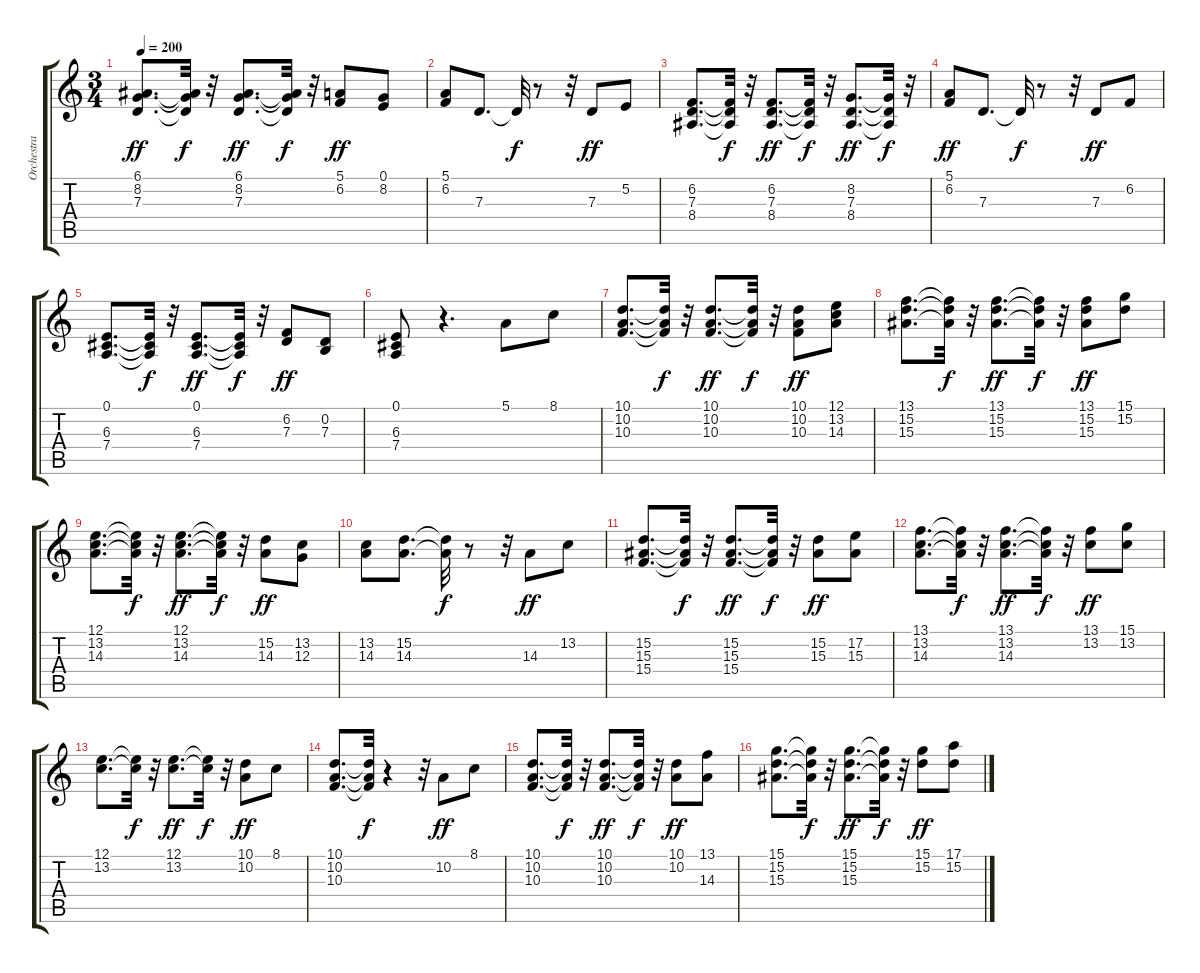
\track ("Orchestra" "Orchestra") {instrument stringensemble1}
\staff {score tabs}
\tuning (E4 B3 G3 D3 A2 E2) {hide}
\ts (3 4)
\tempo 200
\clef g2
\ks c
(6.1 8.2 7.3).8{d dy ff} (6.1{t} 8.2{t} 7.3{t}).32{dy f} r.32 (6.1 8.2 7.3).8{d dy ff} (6.1{t} 8.2{t} 7.3{t}).32{dy f} r.32 (5.1 6.2).8{dy ff} (0.1 8.2).8 |
(5.1 6.2).8 7.3.8{d} 7.3{t}.32{dy f} r.8 r.32 7.3.8{dy ff} 5.2.8 |
(6.2 7.3 8.4).8{d} (6.2{t} 7.3{t} 8.4{t}).32{dy f} r.32 (6.2 7.3 8.4).8{d dy ff} (6.2{t} 7.3{t} 8.4{t}).32{dy f} r.32 (8.2 7.3 8.4).8{d dy ff} (8.2{t} 7.3{t} 8.4{t}).32{dy f} r.32 |
(5.1 6.2).8{dy ff} 7.3.8{d} 7.3{t}.32{dy f} r.8 r.32 7.3.8{dy ff} 6.2.8 |
(0.1 6.3 7.4).8{d} (0.1{t} 6.3{t} 7.4{t}).32{dy f} r.32 (0.1 6.3 7.4).8{d dy ff} (0.1{t} 6.3{t} 7.4{t}).32{dy f} r.32 (6.2 7.3).8{dy ff} (0.2 7.3).8 |
(0.1 6.3 7.4).8 r.4{d} 5.1.8 8.1.8 |
(10.1 10.2 10.3).8{d} (10.1{t} 10.2{t} 10.3{t}).32{dy f} r.32 (10.1 10.2 10.3).8{d dy ff} (10.1{t} 10.2{t} 10.3{t}).32{dy f} r.32 (10.1 10.2 10.3).8{dy ff} (12.1 13.2 14.3).8 |
(13.1 15.2 15.3).8{d} (13.1{t} 15.2{t} 15.3{t}).32{dy f} r.32 (13.1 15.2 15.3).8{d dy ff} (13.1{t} 15.2{t} 15.3{t}).32{dy f} r.32 (13.1 15.2 15.3).8{dy ff} (15.1 15.2).8 |
(12.1 13.2 14.3).8{d} (12.1{t} 13.2{t} 14.3{t}).32{dy f} r.32 (12.1 13.2 14.3).8{d dy ff} (12.1{t} 13.2{t} 14.3{t}).32{dy f} r.32 (15.2 14.3).8{dy ff} (13.2 12.3).8 |
(13.2 14.3).8 (15.2 14.3).8{d} (15.2{t} 14.3{t}).32{dy f} r.8 r.32 14.3.8{dy ff} 13.2.8 |
(15.2 15.3 15.4).8{d} (15.2{t} 15.3{t} 15.4{t}).32{dy f} r.32 (15.2 15.3 15.4).8{d dy ff} (15.2{t} 15.3{t} 15.4{t}).32{dy f} r.32 (15.2 15.3).8{dy ff} (17.2 15.3).8 |
(13.1 13.2 14.3).8{d} (13.1{t} 13.2{t} 14.3{t}).32{dy f} r.32 (13.1 13.2 14.3).8{d dy ff} (13.1{t} 13.2{t} 14.3{t}).32{dy f} r.32 (13.1 13.2).8{dy ff} (15.1 13.2).8 |
(12.1 13.2).8{d} (12.1{t} 13.2{t}).32{dy f} r.32 (12.1 13.2).8{d dy ff} (12.1{t} 13.2{t}).32{dy f} r.32 (10.1 10.2).8{dy ff} 8.1.8 |
(10.1 10.2 10.3).8{d} (10.1{t} 10.2{t} 10.3{t}).32{dy f} r.4 r.32 10.2.8{dy ff} 8.1.8 |
(10.1 10.2 10.3).8{d} (10.1{t} 10.2{t} 10.3{t}).32{dy f} r.32 (10.1 10.2 10.3).8{d dy ff} (10.1{t} 10.2{t} 10.3{t}).32{dy f} r.32 (10.1 10.2).8{dy ff} (13.1 14.3).8 |
(15.1 15.2 15.3).8{d} (15.1{t} 15.2{t} 15.3{t}).32{dy f} r.32 (15.1 15.2 15.3).8{d dy ff} (15.1{t} 15.2{t} 15.3{t}).32{dy f} r.32 (15.1 15.2).8{dy ff} (17.1 15.2).8
